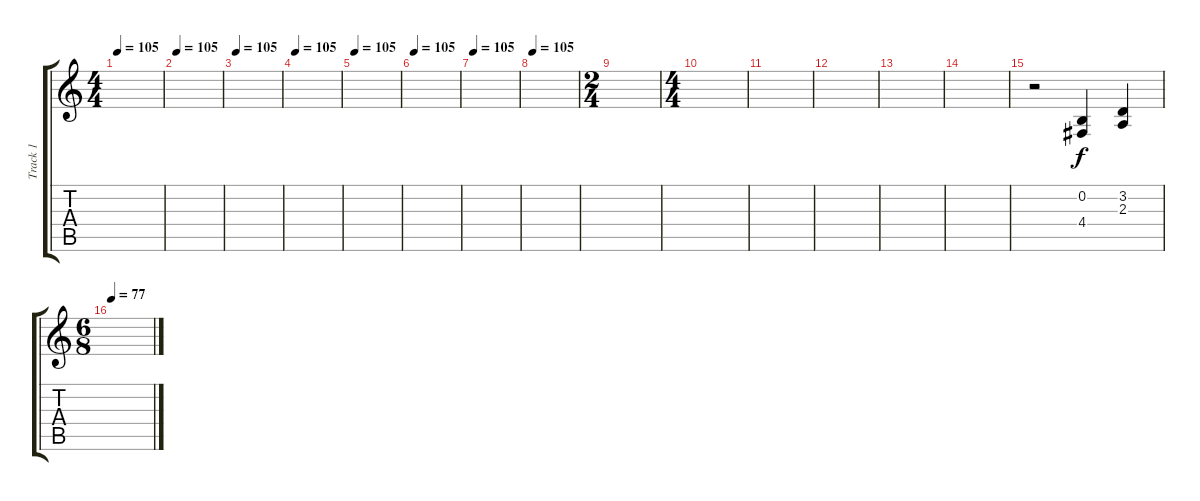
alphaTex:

\track ("Track 1" "Track 1") {instrument tenorsax}
\staff {score tabs}
\tuning (E4 B3 G3 D3 A2 E2) {hide}
\ts (4 4)
\tempo 105
\clef g2
\ks c
|
\tempo 105
|
\tempo 105
|
\tempo 105
|
\tempo 105
|
\tempo 105
|
\tempo 105
|
\tempo 105
|
\ts (2 4)
|
\ts (4 4)
|
|
|
|
|
r.2 (0.2 4.4).4{dy f} (3.2 2.3).4 |
\ts (6 8)
\tempo 77
